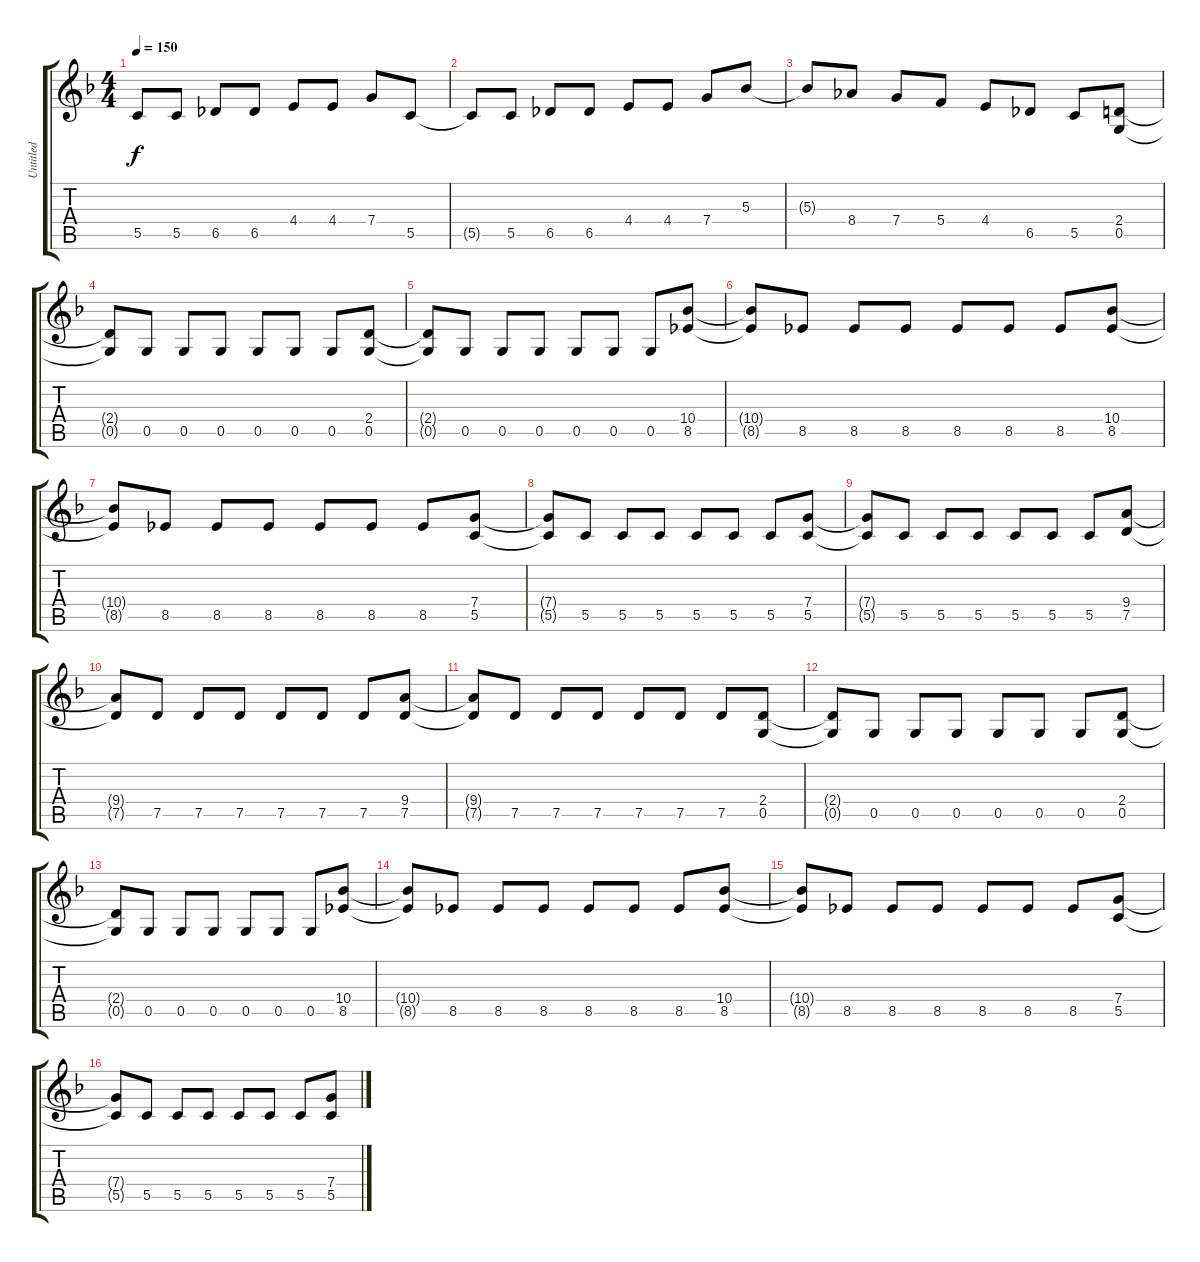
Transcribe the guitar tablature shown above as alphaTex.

\track ("Untitled" "Untitled") {instrument distortionguitar}
\staff {score tabs}
\tuning (D4 A3 F3 C3 G2 D2) {hide}
\ts (4 4)
\tempo 150
\clef g2
\ks f
5.5{t}.8{dy f} 5.5.8 6.5.8 6.5.8 4.4.8 4.4.8 7.4.8 5.5.8 |
5.5{t}.8 5.5.8 6.5.8 6.5.8 4.4.8 4.4.8 7.4.8 5.3.8 |
5.3{t}.8 8.4.8 7.4.8 5.4.8 4.4.8 6.5.8 5.5.8 (2.4 0.5).8 |
(2.4{t} 0.5{t}).8 0.5.8 0.5.8 0.5.8 0.5.8 0.5.8 0.5.8 (2.4 0.5).8 |
(2.4{t} 0.5{t}).8 0.5.8 0.5.8 0.5.8 0.5.8 0.5.8 0.5.8 (10.4 8.5).8 |
(10.4{t} 8.5{t}).8 8.5.8 8.5.8 8.5.8 8.5.8 8.5.8 8.5.8 (10.4 8.5).8 |
(10.4{t} 8.5{t}).8 8.5.8 8.5.8 8.5.8 8.5.8 8.5.8 8.5.8 (7.4 5.5).8 |
(7.4{t} 5.5{t}).8 5.5.8 5.5.8 5.5.8 5.5.8 5.5.8 5.5.8 (7.4 5.5).8 |
(7.4{t} 5.5{t}).8 5.5.8 5.5.8 5.5.8 5.5.8 5.5.8 5.5.8 (9.4 7.5).8 |
(9.4{t} 7.5{t}).8 7.5.8 7.5.8 7.5.8 7.5.8 7.5.8 7.5.8 (9.4 7.5).8 |
(9.4{t} 7.5{t}).8 7.5.8 7.5.8 7.5.8 7.5.8 7.5.8 7.5.8 (2.4 0.5).8 |
(2.4{t} 0.5{t}).8 0.5.8 0.5.8 0.5.8 0.5.8 0.5.8 0.5.8 (2.4 0.5).8 |
(2.4{t} 0.5{t}).8 0.5.8 0.5.8 0.5.8 0.5.8 0.5.8 0.5.8 (10.4 8.5).8 |
(10.4{t} 8.5{t}).8 8.5.8 8.5.8 8.5.8 8.5.8 8.5.8 8.5.8 (10.4 8.5).8 |
(10.4{t} 8.5{t}).8 8.5.8 8.5.8 8.5.8 8.5.8 8.5.8 8.5.8 (7.4 5.5).8 |
(7.4{t} 5.5{t}).8 5.5.8 5.5.8 5.5.8 5.5.8 5.5.8 5.5.8 (7.4 5.5).8
